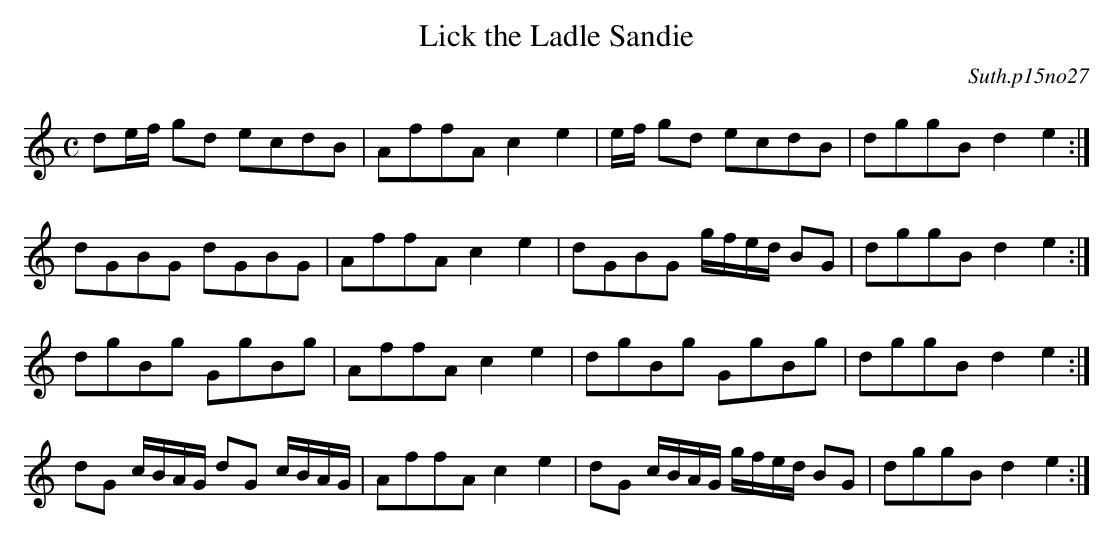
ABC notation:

X:1
T:Lick the Ladle Sandie
C:Suth.p15no27
M:C
L:1/8
K:C
de/f/ gd ecdB|AffA c2e2|e/f/ gd ecdB|dggB d2e2:|
dGBG dGBG|AffA c2e2|dGBG g/f/e/d/ BG|dggB d2e2:|
dgBg GgBg|AffA c2e2|dgBg GgBg|dggB d2e2:|
dG c/B/A/G/ dG c/B/A/G/|AffA c2e2|dG c/B/A/G/ g/f/e/d/ BG|dggB d2e2:|
